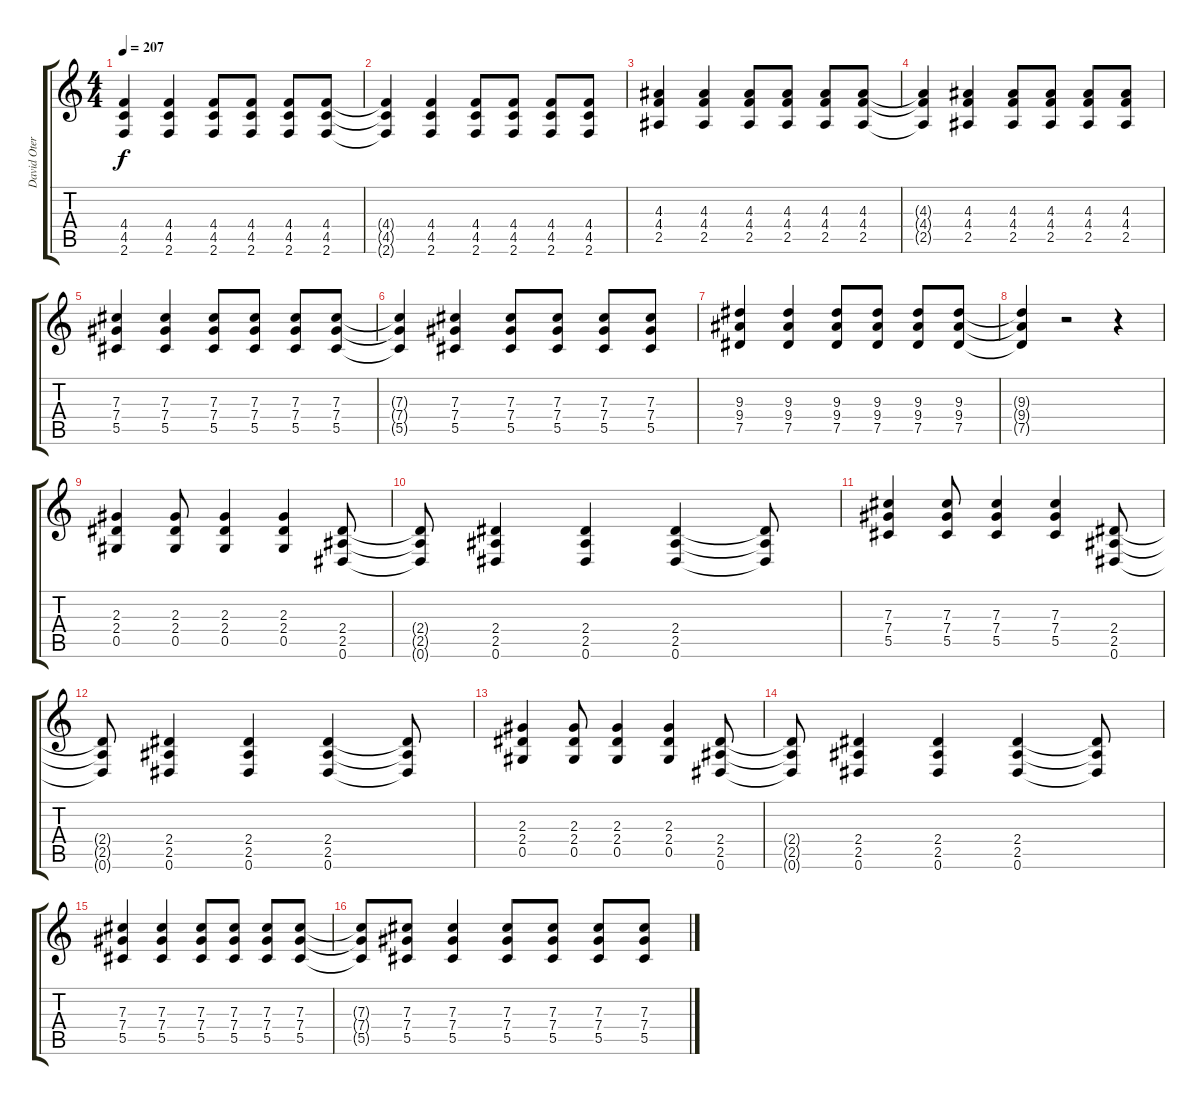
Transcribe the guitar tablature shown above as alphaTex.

\track ("David Otero" "David Oter") {instrument overdrivenguitar}
\staff {score tabs}
\tuning (Eb4 Bb3 Gb3 Db3 Ab2 Eb2) {hide}
\ts (4 4)
\tempo 207
\clef g2
\ks c
(4.4 4.5 2.6).4{dy f} (4.4 4.5 2.6).4 (4.4 4.5 2.6).8 (4.4 4.5 2.6).8 (4.4 4.5 2.6).8 (4.4 4.5 2.6).8 |
(4.4{t} 4.5{t} 2.6{t}).4 (4.4 4.5 2.6).4 (4.4 4.5 2.6).8 (4.4 4.5 2.6).8 (4.4 4.5 2.6).8 (4.4 4.5 2.6).8 |
(4.3 4.4 2.5).4 (4.3 4.4 2.5).4 (4.3 4.4 2.5).8 (4.3 4.4 2.5).8 (4.3 4.4 2.5).8 (4.3 4.4 2.5).8 |
(4.3{t} 4.4{t} 2.5{t}).4 (4.3 4.4 2.5).4 (4.3 4.4 2.5).8 (4.3 4.4 2.5).8 (4.3 4.4 2.5).8 (4.3 4.4 2.5).8 |
(7.3 7.4 5.5).4 (7.3 7.4 5.5).4 (7.3 7.4 5.5).8 (7.3 7.4 5.5).8 (7.3 7.4 5.5).8 (7.3 7.4 5.5).8 |
(7.3{t} 7.4{t} 5.5{t}).4 (7.3 7.4 5.5).4 (7.3 7.4 5.5).8 (7.3 7.4 5.5).8 (7.3 7.4 5.5).8 (7.3 7.4 5.5).8 |
(9.3 9.4 7.5).4 (9.3 9.4 7.5).4 (9.3 9.4 7.5).8 (9.3 9.4 7.5).8 (9.3 9.4 7.5).8 (9.3 9.4 7.5).8 |
(9.3{t} 9.4{t} 7.5{t}).4 r.2 r.4 |
(2.3 2.4 0.5).4 (2.3 2.4 0.5).8 (2.3 2.4 0.5).4 (2.3 2.4 0.5).4 (2.4 2.5 0.6).8 |
(2.4{t} 2.5{t} 0.6{t}).8 (2.4 2.5 0.6).4 (2.4 2.5 0.6).4 (2.4 2.5 0.6).4 (2.4{t} 2.5{t} 0.6{t}).8 |
(7.3 7.4 5.5).4 (7.3 7.4 5.5).8 (7.3 7.4 5.5).4 (7.3 7.4 5.5).4 (2.4 2.5 0.6).8 |
(2.4{t} 2.5{t} 0.6{t}).8 (2.4 2.5 0.6).4 (2.4 2.5 0.6).4 (2.4 2.5 0.6).4 (2.4{t} 2.5{t} 0.6{t}).8 |
(2.3 2.4 0.5).4 (2.3 2.4 0.5).8 (2.3 2.4 0.5).4 (2.3 2.4 0.5).4 (2.4 2.5 0.6).8 |
(2.4{t} 2.5{t} 0.6{t}).8 (2.4 2.5 0.6).4 (2.4 2.5 0.6).4 (2.4 2.5 0.6).4 (2.4{t} 2.5{t} 0.6{t}).8 |
(7.3 7.4 5.5).4 (7.3 7.4 5.5).4 (7.3 7.4 5.5).8 (7.3 7.4 5.5).8 (7.3 7.4 5.5).8 (7.3 7.4 5.5).8 |
(7.3{t} 7.4{t} 5.5{t}).8 (7.3 7.4 5.5).8 (7.3 7.4 5.5).4 (7.3 7.4 5.5).8 (7.3 7.4 5.5).8 (7.3 7.4 5.5).8 (7.3 7.4 5.5).8
